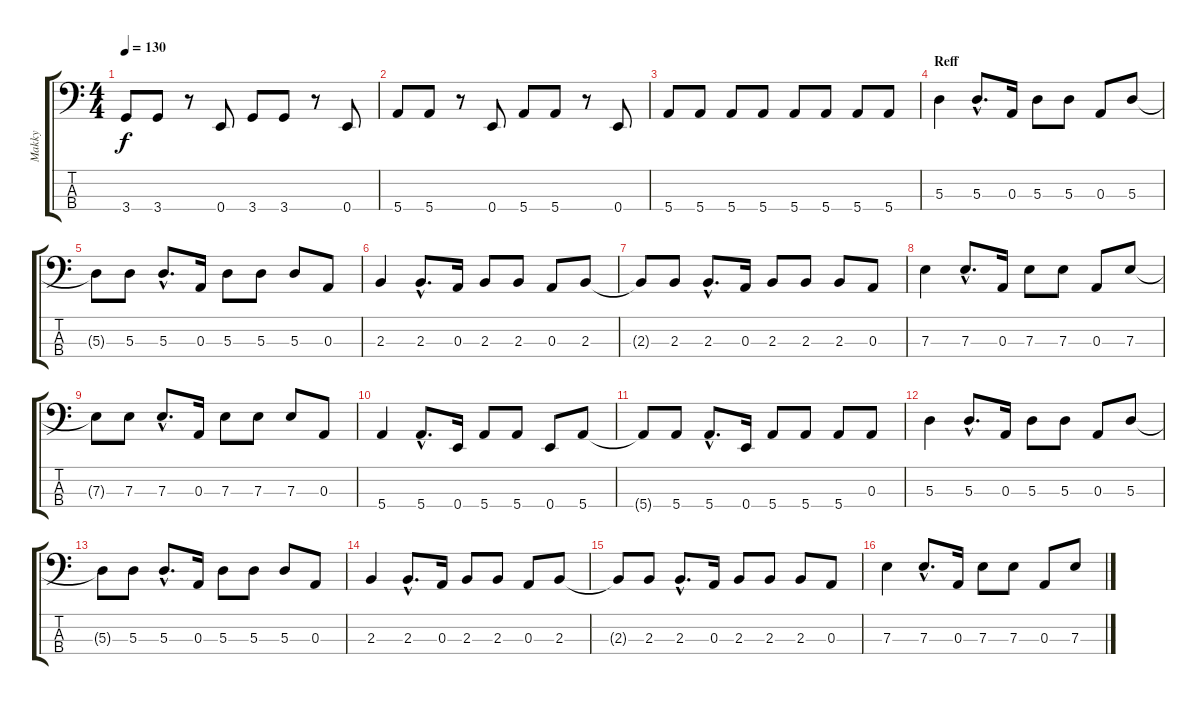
\track ("Makky" "Makky") {instrument electricbassfinger}
\staff {score tabs}
\tuning (G2 D2 A1 E1) {hide}
\ts (4 4)
\tempo 130
\clef f4
\ks c
3.4.8{dy f} 3.4.8 r.8 0.4.8 3.4.8 3.4.8 r.8 0.4.8 |
5.4.8 5.4.8 r.8 0.4.8 5.4.8 5.4.8 r.8 0.4.8 |
5.4.8 5.4.8 5.4.8 5.4.8 5.4.8 5.4.8 5.4.8 5.4.8 |
\section ("" "Reff")
5.3.4 5.3{hac}.8{d} 0.3.16 5.3.8 5.3.8 0.3.8 5.3.8 |
5.3{t}.8 5.3.8 5.3{hac}.8{d} 0.3.16 5.3.8 5.3.8 5.3.8 0.3.8 |
2.3.4 2.3{hac}.8{d} 0.3.16 2.3.8 2.3.8 0.3.8 2.3.8 |
2.3{t}.8 2.3.8 2.3{hac}.8{d} 0.3.16 2.3.8 2.3.8 2.3.8 0.3.8 |
7.3.4 7.3{hac}.8{d} 0.3.16 7.3.8 7.3.8 0.3.8 7.3.8 |
7.3{t}.8 7.3.8 7.3{hac}.8{d} 0.3.16 7.3.8 7.3.8 7.3.8 0.3.8 |
5.4.4 5.4{hac}.8{d} 0.4.16 5.4.8 5.4.8 0.4.8 5.4.8 |
5.4{t}.8 5.4.8 5.4{hac}.8{d} 0.4.16 5.4.8 5.4.8 5.4.8 0.3.8 |
5.3.4 5.3{hac}.8{d} 0.3.16 5.3.8 5.3.8 0.3.8 5.3.8 |
5.3{t}.8 5.3.8 5.3{hac}.8{d} 0.3.16 5.3.8 5.3.8 5.3.8 0.3.8 |
2.3.4 2.3{hac}.8{d} 0.3.16 2.3.8 2.3.8 0.3.8 2.3.8 |
2.3{t}.8 2.3.8 2.3{hac}.8{d} 0.3.16 2.3.8 2.3.8 2.3.8 0.3.8 |
7.3.4 7.3{hac}.8{d} 0.3.16 7.3.8 7.3.8 0.3.8 7.3.8
